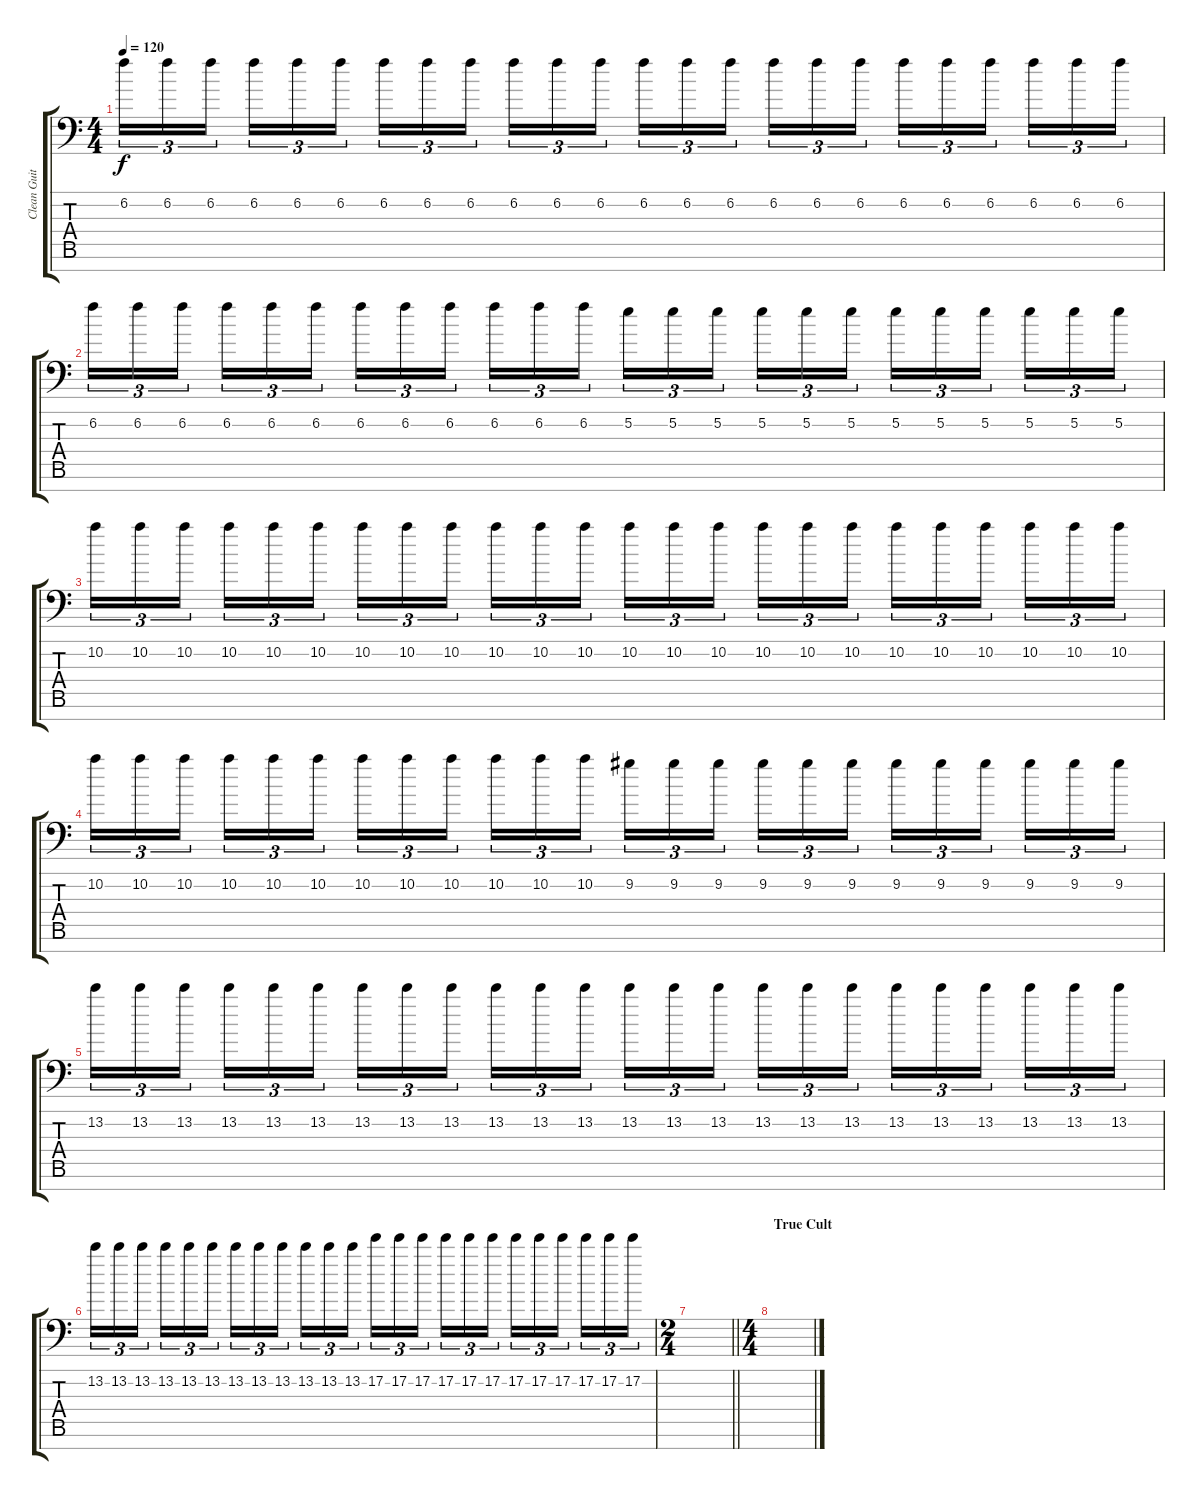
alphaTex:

\track ("Clean Guitar L + R" "Clean Guit") {instrument electricguitarclean}
\staff {score tabs}
\tuning (E4 B3 G3 D3 A2 E2 A1) {hide}
\ts (4 4)
\tempo 120
\clef f4
\ks c
6.2.16{tu (3 2) dy f} 6.2.16{tu (3 2)} 6.2.16{tu (3 2) beam splitsecondary} 6.2.16{tu (3 2)} 6.2.16{tu (3 2)} 6.2.16{tu (3 2)} 6.2.16{tu (3 2)} 6.2.16{tu (3 2)} 6.2.16{tu (3 2) beam splitsecondary} 6.2.16{tu (3 2)} 6.2.16{tu (3 2)} 6.2.16{tu (3 2)} 6.2.16{tu (3 2)} 6.2.16{tu (3 2)} 6.2.16{tu (3 2) beam splitsecondary} 6.2.16{tu (3 2)} 6.2.16{tu (3 2)} 6.2.16{tu (3 2)} 6.2.16{tu (3 2)} 6.2.16{tu (3 2)} 6.2.16{tu (3 2) beam splitsecondary} 6.2.16{tu (3 2)} 6.2.16{tu (3 2)} 6.2.16{tu (3 2)} |
6.2.16{tu (3 2)} 6.2.16{tu (3 2)} 6.2.16{tu (3 2) beam splitsecondary} 6.2.16{tu (3 2)} 6.2.16{tu (3 2)} 6.2.16{tu (3 2)} 6.2.16{tu (3 2)} 6.2.16{tu (3 2)} 6.2.16{tu (3 2) beam splitsecondary} 6.2.16{tu (3 2)} 6.2.16{tu (3 2)} 6.2.16{tu (3 2)} 5.2.16{tu (3 2)} 5.2.16{tu (3 2)} 5.2.16{tu (3 2) beam splitsecondary} 5.2.16{tu (3 2)} 5.2.16{tu (3 2)} 5.2.16{tu (3 2)} 5.2.16{tu (3 2)} 5.2.16{tu (3 2)} 5.2.16{tu (3 2) beam splitsecondary} 5.2.16{tu (3 2)} 5.2.16{tu (3 2)} 5.2.16{tu (3 2)} |
10.2.16{tu (3 2)} 10.2.16{tu (3 2)} 10.2.16{tu (3 2) beam splitsecondary} 10.2.16{tu (3 2)} 10.2.16{tu (3 2)} 10.2.16{tu (3 2)} 10.2.16{tu (3 2)} 10.2.16{tu (3 2)} 10.2.16{tu (3 2) beam splitsecondary} 10.2.16{tu (3 2)} 10.2.16{tu (3 2)} 10.2.16{tu (3 2)} 10.2.16{tu (3 2)} 10.2.16{tu (3 2)} 10.2.16{tu (3 2) beam splitsecondary} 10.2.16{tu (3 2)} 10.2.16{tu (3 2)} 10.2.16{tu (3 2)} 10.2.16{tu (3 2)} 10.2.16{tu (3 2)} 10.2.16{tu (3 2) beam splitsecondary} 10.2.16{tu (3 2)} 10.2.16{tu (3 2)} 10.2.16{tu (3 2)} |
10.2.16{tu (3 2)} 10.2.16{tu (3 2)} 10.2.16{tu (3 2) beam splitsecondary} 10.2.16{tu (3 2)} 10.2.16{tu (3 2)} 10.2.16{tu (3 2)} 10.2.16{tu (3 2)} 10.2.16{tu (3 2)} 10.2.16{tu (3 2) beam splitsecondary} 10.2.16{tu (3 2)} 10.2.16{tu (3 2)} 10.2.16{tu (3 2)} 9.2.16{tu (3 2)} 9.2.16{tu (3 2)} 9.2.16{tu (3 2) beam splitsecondary} 9.2.16{tu (3 2)} 9.2.16{tu (3 2)} 9.2.16{tu (3 2)} 9.2.16{tu (3 2)} 9.2.16{tu (3 2)} 9.2.16{tu (3 2) beam splitsecondary} 9.2.16{tu (3 2)} 9.2.16{tu (3 2)} 9.2.16{tu (3 2)} |
13.2.16{tu (3 2)} 13.2.16{tu (3 2)} 13.2.16{tu (3 2) beam splitsecondary} 13.2.16{tu (3 2)} 13.2.16{tu (3 2)} 13.2.16{tu (3 2)} 13.2.16{tu (3 2)} 13.2.16{tu (3 2)} 13.2.16{tu (3 2) beam splitsecondary} 13.2.16{tu (3 2)} 13.2.16{tu (3 2)} 13.2.16{tu (3 2)} 13.2.16{tu (3 2)} 13.2.16{tu (3 2)} 13.2.16{tu (3 2) beam splitsecondary} 13.2.16{tu (3 2)} 13.2.16{tu (3 2)} 13.2.16{tu (3 2)} 13.2.16{tu (3 2)} 13.2.16{tu (3 2)} 13.2.16{tu (3 2) beam splitsecondary} 13.2.16{tu (3 2)} 13.2.16{tu (3 2)} 13.2.16{tu (3 2)} |
13.2.16{tu (3 2)} 13.2.16{tu (3 2)} 13.2.16{tu (3 2) beam splitsecondary} 13.2.16{tu (3 2)} 13.2.16{tu (3 2)} 13.2.16{tu (3 2)} 13.2.16{tu (3 2)} 13.2.16{tu (3 2)} 13.2.16{tu (3 2) beam splitsecondary} 13.2.16{tu (3 2)} 13.2.16{tu (3 2)} 13.2.16{tu (3 2)} 17.2.16{tu (3 2)} 17.2.16{tu (3 2)} 17.2.16{tu (3 2) beam splitsecondary} 17.2.16{tu (3 2)} 17.2.16{tu (3 2)} 17.2.16{tu (3 2)} 17.2.16{tu (3 2)} 17.2.16{tu (3 2)} 17.2.16{tu (3 2) beam splitsecondary} 17.2.16{tu (3 2)} 17.2.16{tu (3 2)} 17.2.16{tu (3 2)} |
\ts (2 4)
\barLineRight lightlight
|
\ts (4 4)
\section ("" "True Cult")
